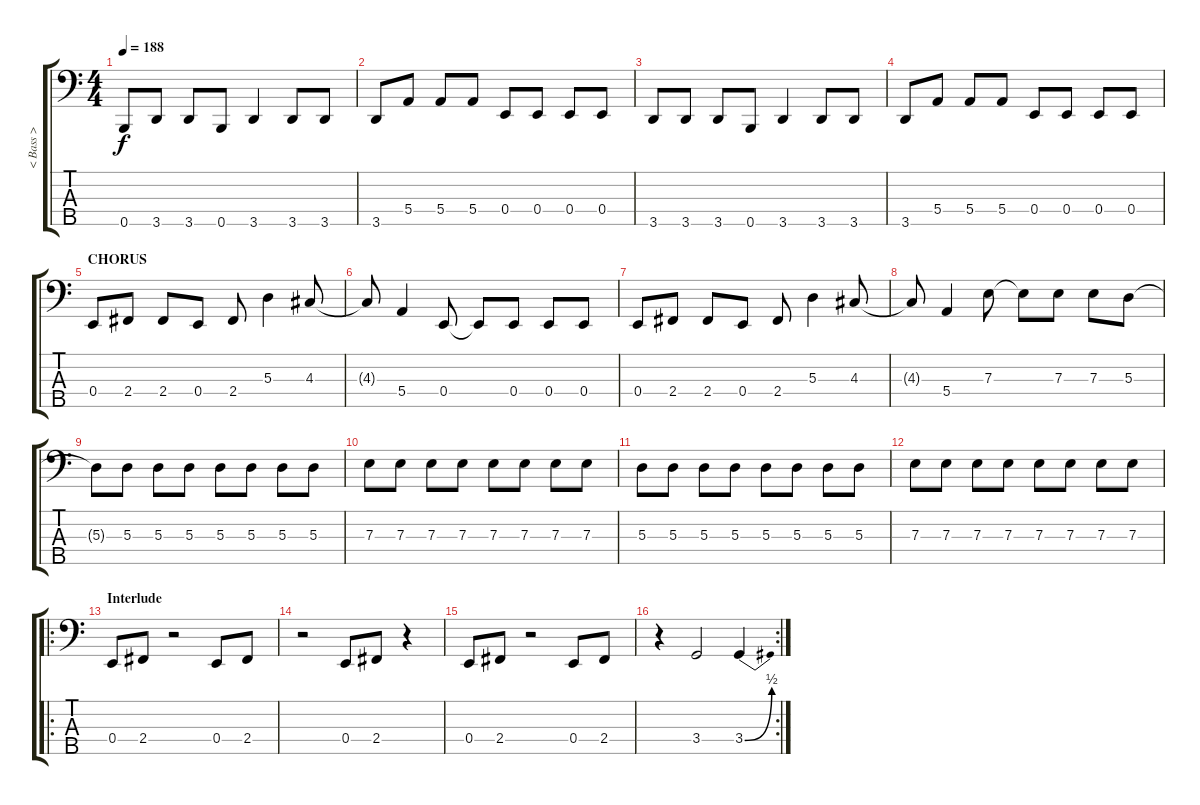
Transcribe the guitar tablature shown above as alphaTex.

\track ("< Bass >" "< Bass >") {instrument electricbassfinger}
\staff {score tabs}
\tuning (G2 D2 A1 E1 B0) {hide}
\ts (4 4)
\tempo 188
\clef f4
\ks c
0.5.8{dy f} 3.5.8 3.5.8 0.5.8 3.5.4 3.5.8 3.5.8 |
3.5.8 5.4.8 5.4.8 5.4.8 0.4.8 0.4.8 0.4.8 0.4.8 |
3.5.8 3.5.8 3.5.8 0.5.8 3.5.4 3.5.8 3.5.8 |
3.5.8 5.4.8 5.4.8 5.4.8 0.4.8 0.4.8 0.4.8 0.4.8 |
\section ("" "CHORUS")
0.4.8 2.4.8 2.4.8 0.4.8 2.4.8 5.3.4 4.3.8 |
4.3{t}.8 5.4.4 0.4.8 0.4{t}.8 0.4.8 0.4.8 0.4.8 |
0.4.8 2.4.8 2.4.8 0.4.8 2.4.8 5.3.4 4.3.8 |
4.3{t}.8 5.4.4 7.3.8 7.3{t}.8 7.3.8 7.3.8 5.3.8 |
5.3{t}.8 5.3.8 5.3.8 5.3.8 5.3.8 5.3.8 5.3.8 5.3.8 |
7.3.8 7.3.8 7.3.8 7.3.8 7.3.8 7.3.8 7.3.8 7.3.8 |
5.3.8 5.3.8 5.3.8 5.3.8 5.3.8 5.3.8 5.3.8 5.3.8 |
7.3.8 7.3.8 7.3.8 7.3.8 7.3.8 7.3.8 7.3.8 7.3.8 |
\ro
\section ("" "Interlude")
0.4.8 2.4.8 r.2 0.4.8 2.4.8 |
r.2 0.4.8 2.4.8 r.4 |
0.4.8 2.4.8 r.2 0.4.8 2.4.8 |
\rc 2
r.4 3.4.2 3.4{be (bend 0 0 60 2)}.4
